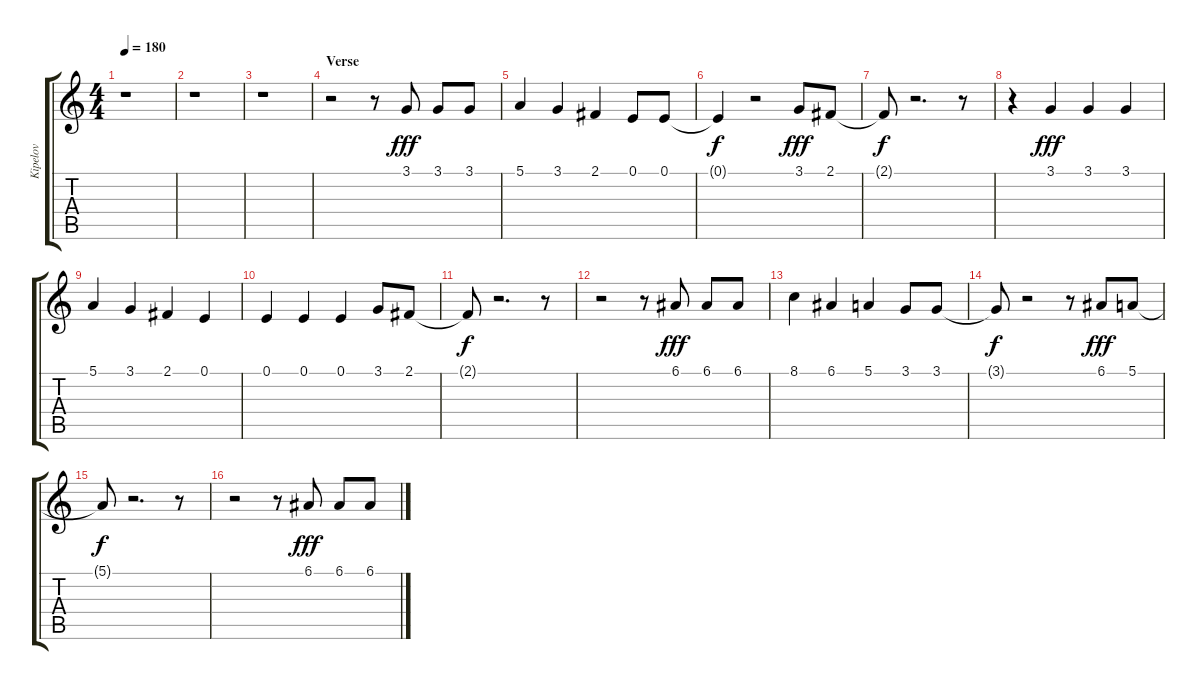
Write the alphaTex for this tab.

\track ("Kipelov" "Kipelov") {instrument tenorsax}
\staff {score tabs}
\tuning (E4 B3 G3 D3 A2 E2) {hide}
\ts (4 4)
\tempo 180
\clef g2
\ks c
r.1{dy fff} |
r.1 |
r.1 |
\section ("" "Verse")
r.2 r.8 3.1.8 3.1.8 3.1.8 |
5.1.4 3.1.4 2.1.4 0.1.8 0.1.8 |
0.1{t}.4{dy f} r.2 3.1.8{dy fff} 2.1.8 |
2.1{t}.8{dy f} r.2{d} r.8 |
r.4 3.1.4{dy fff} 3.1.4 3.1.4 |
5.1.4 3.1.4 2.1.4 0.1.4 |
0.1.4 0.1.4 0.1.4 3.1.8 2.1.8 |
2.1{t}.8{dy f} r.2{d} r.8 |
r.2 r.8 6.1.8{dy fff} 6.1.8 6.1.8 |
8.1.4 6.1.4 5.1.4 3.1.8 3.1.8 |
3.1{t}.8{dy f} r.2 r.8 6.1.8{dy fff} 5.1.8 |
5.1{t}.8{dy f} r.2{d} r.8 |
r.2 r.8 6.1.8{dy fff} 6.1.8 6.1.8
